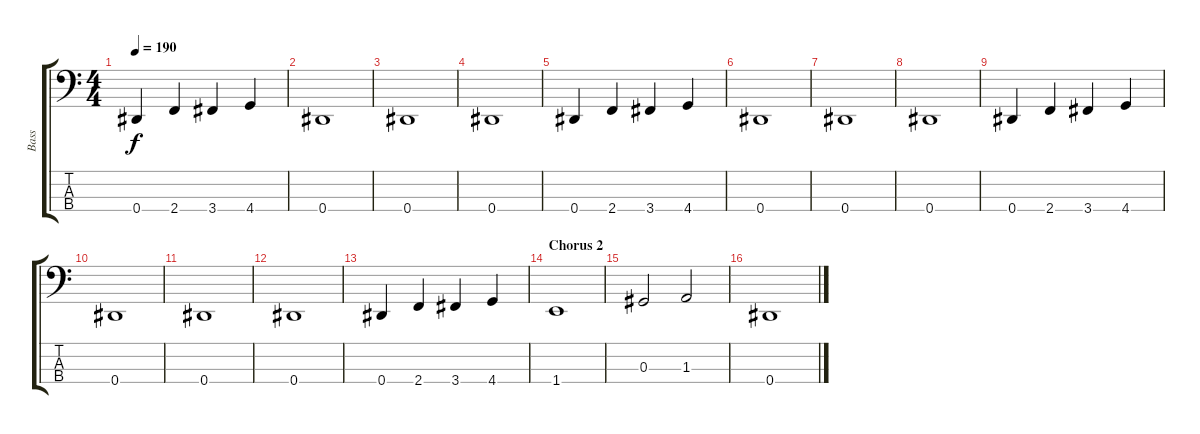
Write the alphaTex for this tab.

\track ("Bass" "Bass") {instrument electricbasspick}
\staff {score tabs}
\tuning (Gb2 Db2 Ab1 Eb1) {hide}
\ts (4 4)
\tempo 190
\clef f4
\ks c
0.4.4{dy f} 2.4.4 3.4.4 4.4.4 |
0.4.1 |
0.4.1 |
0.4.1 |
0.4.4 2.4.4 3.4.4 4.4.4 |
0.4.1 |
0.4.1 |
0.4.1 |
0.4.4 2.4.4 3.4.4 4.4.4 |
0.4.1 |
0.4.1 |
0.4.1 |
0.4.4 2.4.4 3.4.4 4.4.4 |
\section ("" "Chorus 2")
1.4.1 |
0.3.2 1.3.2 |
0.4.1
